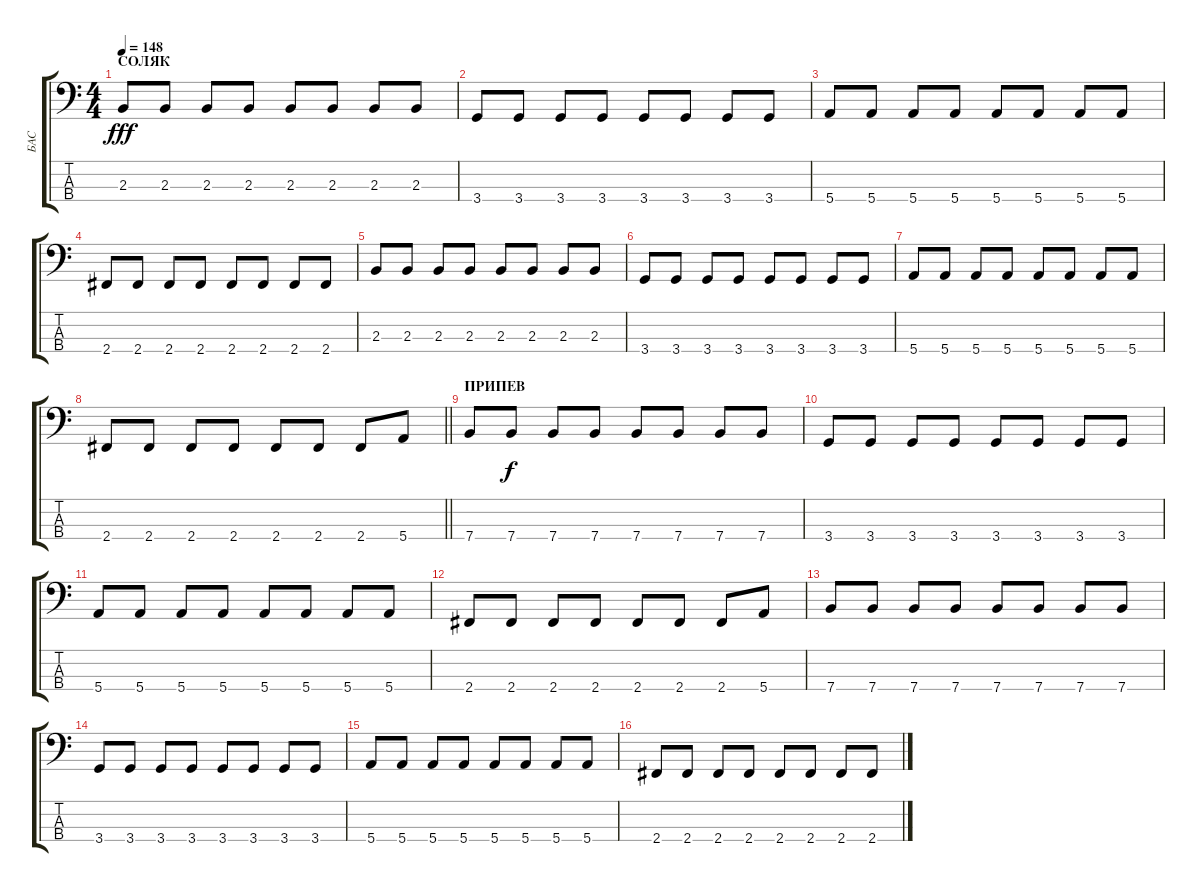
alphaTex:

\track ("БАС" "БАС") {instrument electricbassfinger}
\staff {score tabs}
\tuning (G2 D2 A1 E1) {hide}
\ts (4 4)
\section ("" "СОЛЯК")
\tempo 148
\clef f4
\ks c
2.3.8{dy fff} 2.3.8 2.3.8 2.3.8 2.3.8 2.3.8 2.3.8 2.3.8 |
3.4.8 3.4.8 3.4.8 3.4.8 3.4.8 3.4.8 3.4.8 3.4.8 |
5.4.8 5.4.8 5.4.8 5.4.8 5.4.8 5.4.8 5.4.8 5.4.8 |
2.4.8 2.4.8 2.4.8 2.4.8 2.4.8 2.4.8 2.4.8 2.4.8 |
2.3.8 2.3.8 2.3.8 2.3.8 2.3.8 2.3.8 2.3.8 2.3.8 |
3.4.8 3.4.8 3.4.8 3.4.8 3.4.8 3.4.8 3.4.8 3.4.8 |
5.4.8 5.4.8 5.4.8 5.4.8 5.4.8 5.4.8 5.4.8 5.4.8 |
\barLineRight lightlight
2.4.8 2.4.8 2.4.8 2.4.8 2.4.8 2.4.8 2.4.8 5.4.8 |
\section ("" "ПРИПЕВ")
7.4.8 7.4.8{dy f} 7.4.8 7.4.8 7.4.8 7.4.8 7.4.8 7.4.8 |
3.4.8 3.4.8 3.4.8 3.4.8 3.4.8 3.4.8 3.4.8 3.4.8 |
5.4.8 5.4.8 5.4.8 5.4.8 5.4.8 5.4.8 5.4.8 5.4.8 |
2.4.8 2.4.8 2.4.8 2.4.8 2.4.8 2.4.8 2.4.8 5.4.8 |
7.4.8 7.4.8 7.4.8 7.4.8 7.4.8 7.4.8 7.4.8 7.4.8 |
3.4.8 3.4.8 3.4.8 3.4.8 3.4.8 3.4.8 3.4.8 3.4.8 |
5.4.8 5.4.8 5.4.8 5.4.8 5.4.8 5.4.8 5.4.8 5.4.8 |
2.4.8 2.4.8 2.4.8 2.4.8 2.4.8 2.4.8 2.4.8 2.4.8
